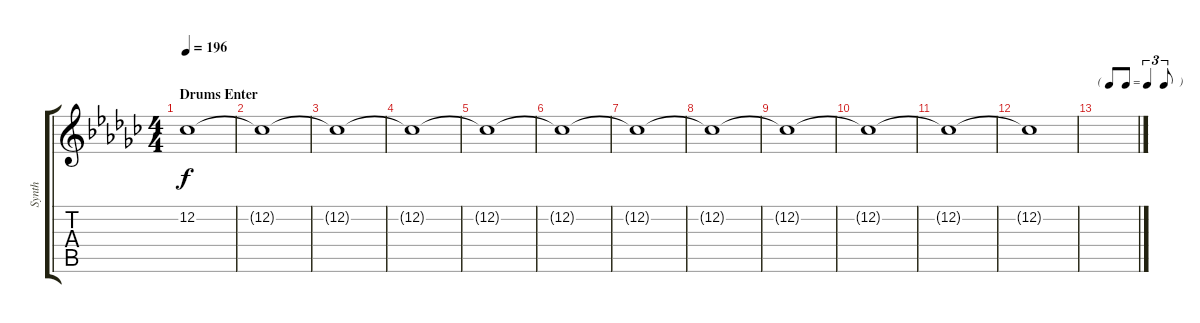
\track ("Synth" "Synth") {instrument pad3polysynth}
\staff {score tabs}
\tuning (E4 B3 G3 D3 A2 E2) {hide}
\ts (4 4)
\section ("" "Drums Enter")
\tempo 196
\clef g2
\ks gb
12.2{t}.1{dy f} |
12.2{t}.1 |
12.2{t}.1 |
12.2{t}.1 |
12.2{t}.1 |
12.2{t}.1 |
12.2{t}.1 |
12.2{t}.1 |
12.2{t}.1 |
12.2{t}.1 |
12.2{t}.1 |
12.2{t}.1 |
\tf triplet8th
